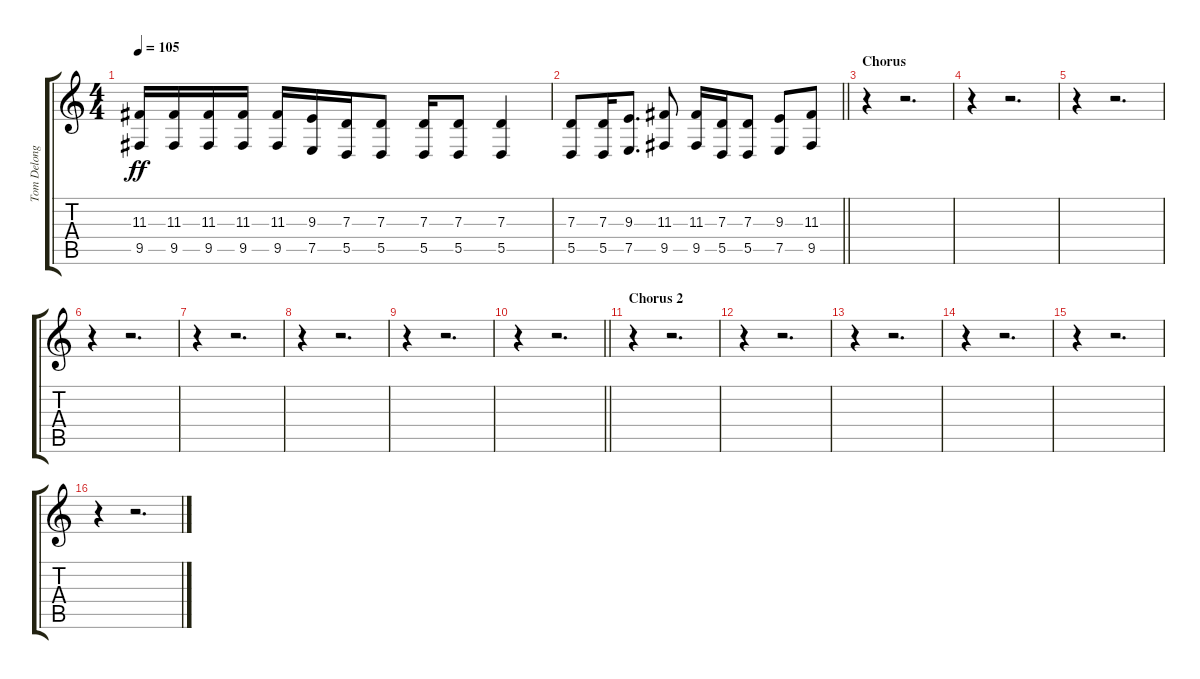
\track ("Tom Delonge Clean" "Tom Delong") {instrument fx6goblins}
\staff {score tabs}
\tuning (E4 B3 G3 D3 A2 E2) {hide}
\ts (4 4)
\tempo 105
\clef g2
\ks c
(11.3 9.5).16{dy ff} (11.3 9.5).16 (11.3 9.5).16 (11.3 9.5).16 (11.3 9.5).16 (9.3 7.5).16 (7.3 5.5).16 (7.3 5.5).8 (7.3 5.5).16 (7.3 5.5).8 (7.3 5.5).4 |
\barLineRight lightlight
(7.3 5.5).8 (7.3 5.5).16 (9.3 7.5).8{d} (11.3 9.5).8 (11.3 9.5).16 (7.3 5.5).16 (7.3 5.5).8 (9.3 7.5).8 (11.3 9.5).8 |
\section ("" "Chorus")
r.4 r.2{d} |
r.4 r.2{d} |
r.4 r.2{d} |
r.4 r.2{d} |
r.4 r.2{d} |
r.4 r.2{d} |
r.4 r.2{d} |
\barLineRight lightlight
r.4 r.2{d} |
\section ("" "Chorus 2")
r.4 r.2{d} |
r.4 r.2{d} |
r.4 r.2{d} |
r.4 r.2{d} |
r.4 r.2{d} |
r.4 r.2{d}
